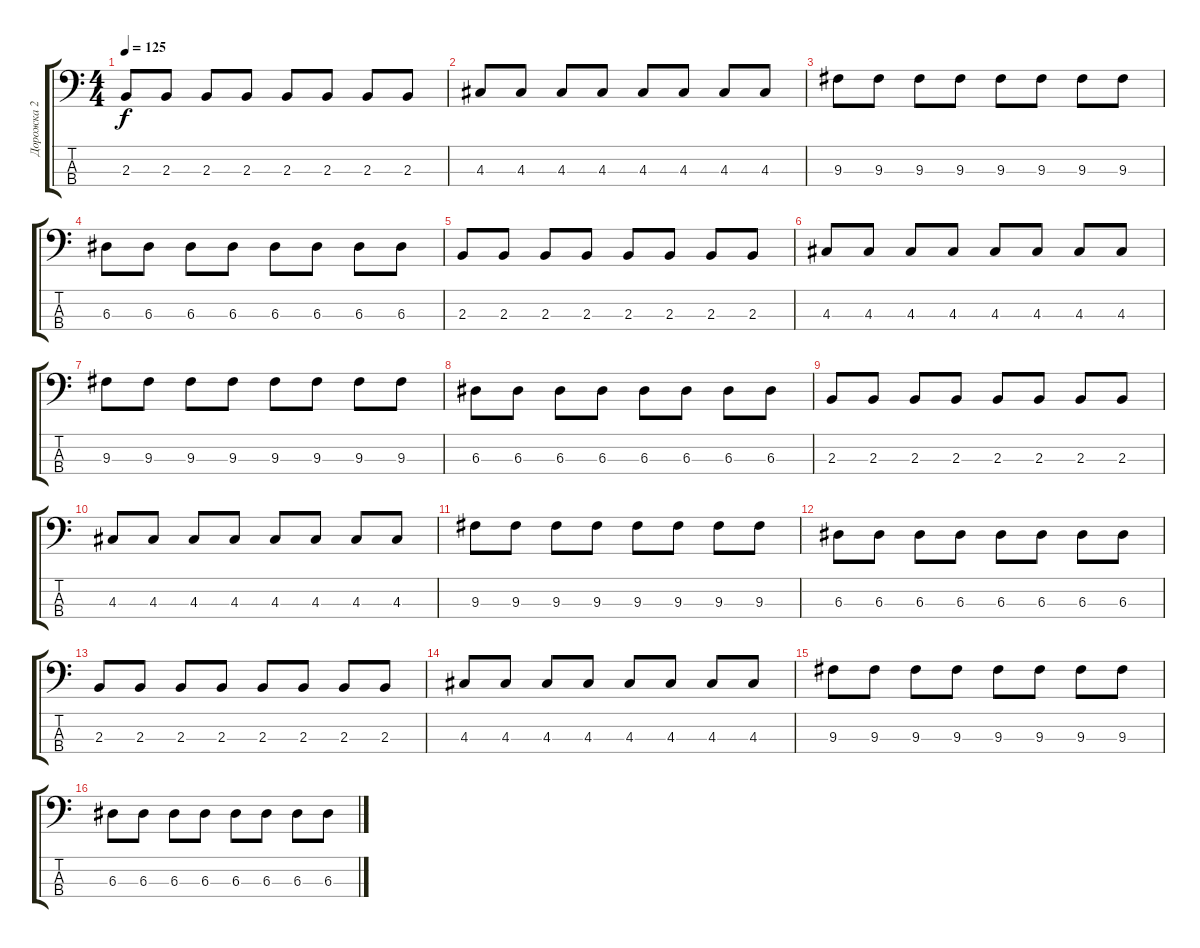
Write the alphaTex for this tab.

\track ("Дорожка 2" "Дорожка 2") {instrument slapbass1}
\staff {score tabs}
\tuning (G2 D2 A1 E1) {hide}
\ts (4 4)
\tempo 125
\clef f4
\ks c
2.3.8{dy f} 2.3.8 2.3.8 2.3.8 2.3.8 2.3.8 2.3.8 2.3.8 |
4.3.8 4.3.8 4.3.8 4.3.8 4.3.8 4.3.8 4.3.8 4.3.8 |
9.3.8 9.3.8 9.3.8 9.3.8 9.3.8 9.3.8 9.3.8 9.3.8 |
6.3.8 6.3.8 6.3.8 6.3.8 6.3.8 6.3.8 6.3.8 6.3.8 |
2.3.8 2.3.8 2.3.8 2.3.8 2.3.8 2.3.8 2.3.8 2.3.8 |
4.3.8 4.3.8 4.3.8 4.3.8 4.3.8 4.3.8 4.3.8 4.3.8 |
9.3.8 9.3.8 9.3.8 9.3.8 9.3.8 9.3.8 9.3.8 9.3.8 |
6.3.8 6.3.8 6.3.8 6.3.8 6.3.8 6.3.8 6.3.8 6.3.8 |
2.3.8 2.3.8 2.3.8 2.3.8 2.3.8 2.3.8 2.3.8 2.3.8 |
4.3.8 4.3.8 4.3.8 4.3.8 4.3.8 4.3.8 4.3.8 4.3.8 |
9.3.8 9.3.8 9.3.8 9.3.8 9.3.8 9.3.8 9.3.8 9.3.8 |
6.3.8 6.3.8 6.3.8 6.3.8 6.3.8 6.3.8 6.3.8 6.3.8 |
2.3.8 2.3.8 2.3.8 2.3.8 2.3.8 2.3.8 2.3.8 2.3.8 |
4.3.8 4.3.8 4.3.8 4.3.8 4.3.8 4.3.8 4.3.8 4.3.8 |
9.3.8 9.3.8 9.3.8 9.3.8 9.3.8 9.3.8 9.3.8 9.3.8 |
6.3.8 6.3.8 6.3.8 6.3.8 6.3.8 6.3.8 6.3.8 6.3.8
